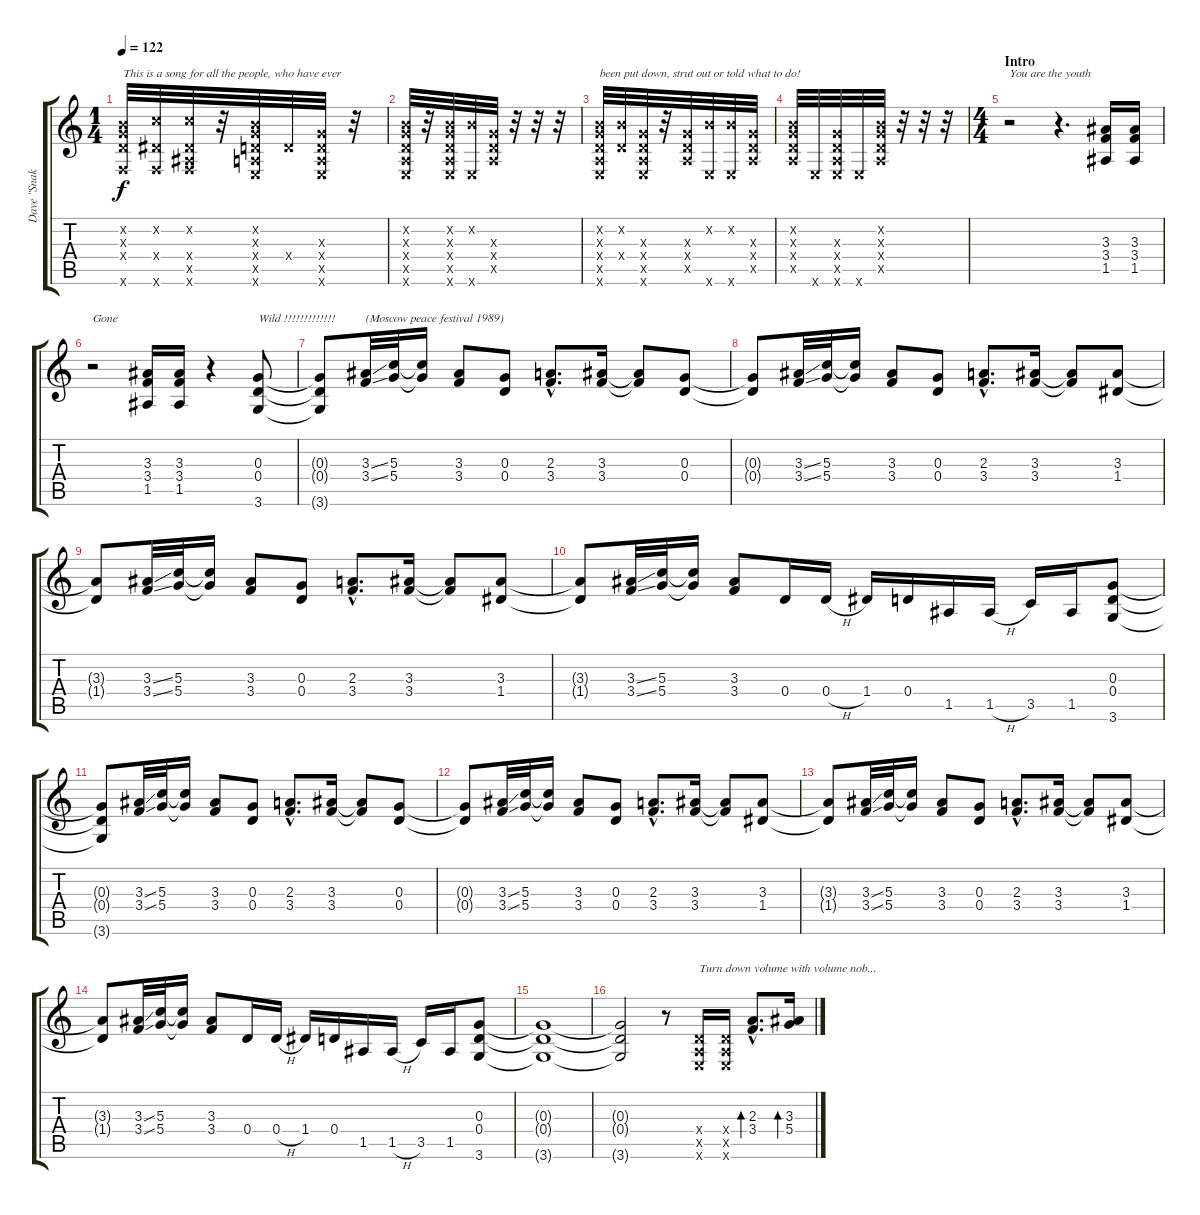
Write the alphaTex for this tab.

\track ("Dave \"Snake\" Sabo - Guitar" "Dave \"Snak") {instrument distortionguitar}
\staff {score tabs}
\tuning (E4 B3 G3 D3 A2 E2) {hide}
\ts (1 4)
\tempo 122
\clef g2
\ks c
(0.2{x} 0.3{x} 0.4{x} 1.6{x}).32{txt "This is a song for all the people, who have ever " dy f volume 0 instrument distortionguitar} (1.2{x} 1.4{x} 1.6{x}).32 (1.2{x} 1.4{x} 1.5{x} 1.6{x}).32 r.32 (0.2{x} 0.3{x} 0.4{x} 0.5{x} 0.6{x}).32 0.4{x}.32 (0.3{x} 0.4{x} 0.5{x} 0.6{x}).32 r.32 |
(0.2{x} 0.3{x} 0.4{x} 0.5{x} 0.6{x}).32 r.32 (0.2{x} 0.3{x} 0.4{x} 0.5{x} 0.6{x}).32 (0.2{x} 0.6{x}).32 (0.3{x} 0.4{x} 0.5{x}).32 r.32 r.32 r.32 |
(0.2{x} 0.3{x} 0.4{x} 0.5{x} 0.6{x}).32{txt "been put down, strut out or told what to do!"} (0.2{x} 0.4{x}).32 (0.3{x} 0.4{x} 0.5{x} 0.6{x}).32 r.32 (0.3{x} 0.4{x} 0.5{x}).32 (0.2{x} 0.6{x}).32 (0.2{x} 0.6{x}).32 (0.3{x} 0.4{x} 0.5{x}).32 |
(0.2{x} 0.3{x} 0.4{x} 0.5{x}).32 0.6{x}.32 (0.3{x} 0.4{x} 0.5{x} 0.6{x}).32 0.6{x}.32 (0.2{x} 0.3{x} 0.4{x} 0.5{x}).32 r.32 r.32 r.32 |
\ts (4 4)
\section ("" "Intro")
r.2{txt "You are the youth" volume 13} r.4{d} (3.3 3.4 1.5).16 (3.3 3.4 1.5).16 |
r.2{txt "Gone"} (3.3 3.4 1.5).16 (3.3 3.4 1.5).16 r.4 (0.3 0.4 3.6).8{txt "Wild !!!!!!!!!!!!!"} |
(0.3{t} 0.4{t} 3.6{t}).8 (3.3{ss} 3.4{ss}).32{txt "(Moscow peace festival 1989)"} (5.3 5.4).32 (5.3{t} 5.4{t}).16 (3.3 3.4).8 (0.3 0.4).8 (2.3{hac} 3.4{hac}).8{d} (3.3 3.4).16 (3.3{t} 3.4{t}).8 (0.3 0.4).8 |
(0.3{t} 0.4{t}).8 (3.3{ss} 3.4{ss}).32 (5.3 5.4).32 (5.3{t} 5.4{t}).16 (3.3 3.4).8 (0.3 0.4).8 (2.3{hac} 3.4{hac}).8{d} (3.3 3.4).16 (3.3{t} 3.4{t}).8 (3.3 1.4).8 |
(3.3{t} 1.4{t}).8 (3.3{ss} 3.4{ss}).32 (5.3 5.4).32 (5.3{t} 5.4{t}).16 (3.3 3.4).8 (0.3 0.4).8 (2.3{hac} 3.4{hac}).8{d} (3.3 3.4).16 (3.3{t} 3.4{t}).8 (3.3 1.4).8 |
(3.3{t} 1.4{t}).8 (3.3{ss} 3.4{ss}).32 (5.3 5.4).32 (5.3{t} 5.4{t}).16 (3.3 3.4).8 0.4.16 0.4{h}.16 1.4.16 0.4.16 1.5.16 1.5{h}.16 3.5.16 1.5.16 (0.3 0.4 3.6).8 |
(0.3{t} 0.4{t} 3.6{t}).8 (3.3{ss} 3.4{ss}).32 (5.3 5.4).32 (5.3{t} 5.4{t}).16 (3.3 3.4).8 (0.3 0.4).8 (2.3{hac} 3.4{hac}).8{d} (3.3 3.4).16 (3.3{t} 3.4{t}).8 (0.3 0.4).8 |
(0.3{t} 0.4{t}).8 (3.3{ss} 3.4{ss}).32 (5.3 5.4).32 (5.3{t} 5.4{t}).16 (3.3 3.4).8 (0.3 0.4).8 (2.3{hac} 3.4{hac}).8{d} (3.3 3.4).16 (3.3{t} 3.4{t}).8 (3.3 1.4).8 |
(3.3{t} 1.4{t}).8 (3.3{ss} 3.4{ss}).32 (5.3 5.4).32 (5.3{t} 5.4{t}).16 (3.3 3.4).8 (0.3 0.4).8 (2.3{hac} 3.4{hac}).8{d} (3.3 3.4).16 (3.3{t} 3.4{t}).8 (3.3 1.4).8 |
(3.3{t} 1.4{t}).8 (3.3{ss} 3.4{ss}).32 (5.3 5.4).32 (5.3{t} 5.4{t}).16 (3.3 3.4).8 0.4.16 0.4{h}.16 1.4.16 0.4.16 1.5.16 1.5{h}.16 3.5.16 1.5.16 (0.3 0.4 3.6).8 |
(0.3{t} 0.4{t} 3.6{t}).1{volume 6} |
(0.3{t} 0.4{t} 3.6{t}).2 r.8 (0.4{x} 0.5{x} 0.6{x}).16{txt "Turn down volume with volume nob..." volume 14 instrument electricguitarjazz} (0.4{x} 0.5{x} 0.6{x}).16 (2.3{hac} 3.4{hac}).8{d bd 60} (3.3 5.4).16{bd 60}
